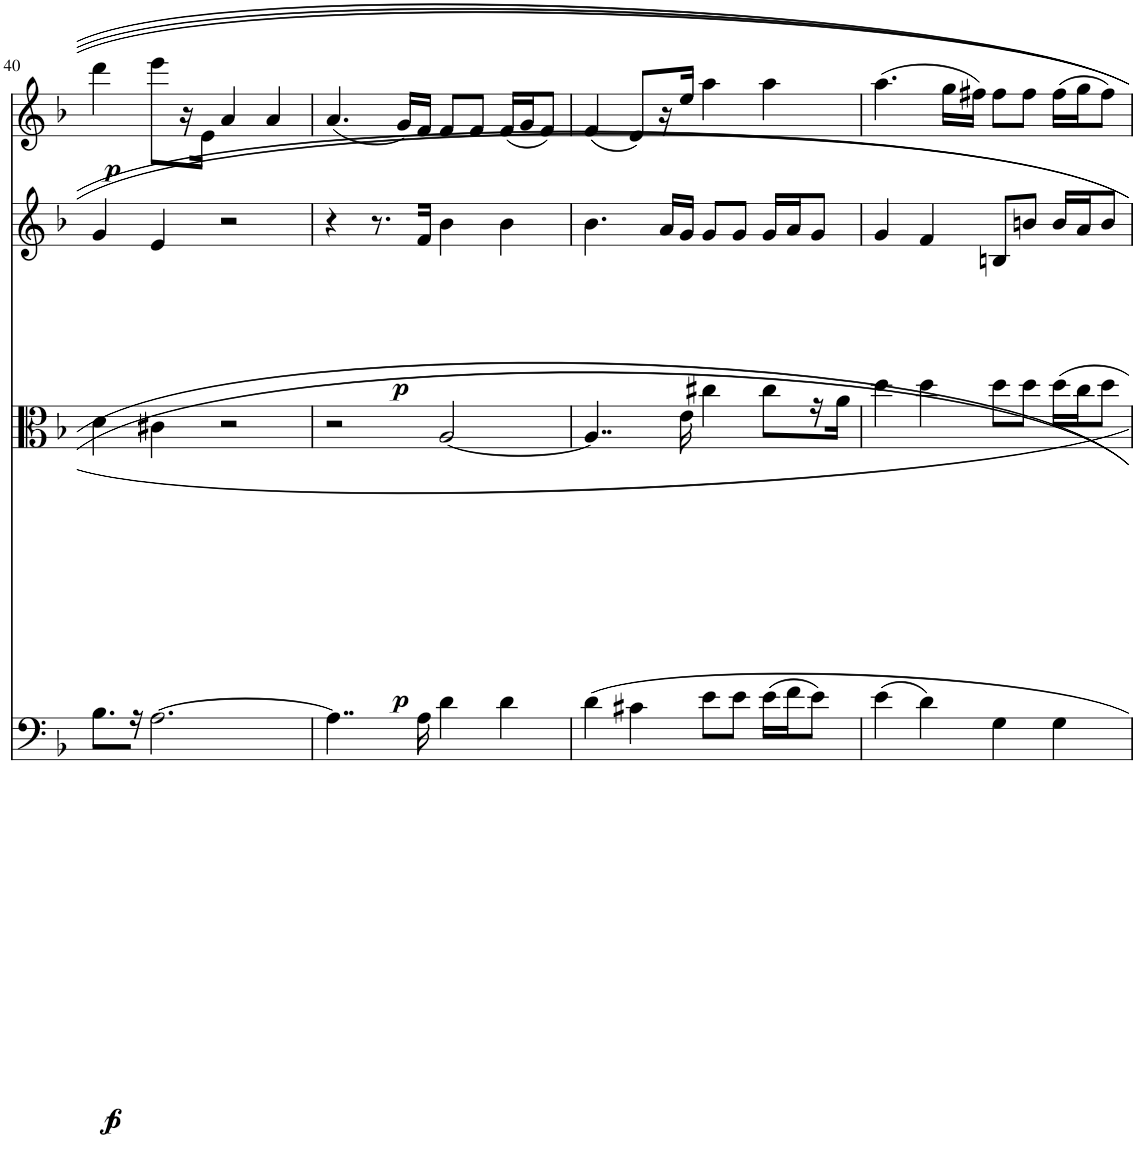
**kern	**dynam	**kern	**dynam	**kern	**dynam	**kern	**dynam
*part4	*part4	*part3	*part3	*part2	*part2	*part1	*part1
*staff4	*staff4	*staff3	*staff3	*staff2	*staff2	*staff1	*staff1
*I"Violoncello	*	*I"Viola	*	*I"Violin II	*	*I"Violin I	*
*I'Vc	*	*I'Vla	*	*I'Vln	*	*I'Vln	*
!!LO:PB:g=z
*clefF4	*	*clefC3	*	*clefG2	*	*clefG2	*
*k[b-]	*	*k[b-]	*	*k[b-]	*	*k[b-]	*
*M4/4	*	*M4/4	*	*M4/4	*	*M4/4	*
=40	=40	=40	=40	=40	=40	=40	=40
!	!LO:DY:b	!	!	!	!	!	!
!	!LO:DY:n=1:b	!	!	!	!	!	!LO:DY:b
8.B-\L	p f	4d\	.	4g/	.	4ddd\	p
16r	.	.	.	.	.	.	.
[2.A\	.	4c#X\	.	4e/	.	8eee\L	.
.	.	.	.	.	.	16r	.
.	.	.	.	.	.	16e\JJ	.
.	.	2r	.	2r	.	4a/	.
.	.	.	.	.	.	4a/	.
=41	=41	=41	=41	=41	=41	=41	=41
!	!	!	!LO:DY:b	!	!LO:DY:b	!	!
4..A\]	.	2r	p	4r	p	(4.a/	.
.	.	.	.	8.r	.	.	.
.	.	.	.	.	.	16g/LL)	.
16A\	.	.	.	16f/Jk	.	16f/JJ	.
4d\	.	[2A/	.	4b-\	.	8f/L	.
.	.	.	.	.	.	8f/J	.
4d\	.	.	.	4b-\	.	(16f/LL	.
.	.	.	.	.	.	16g/J	.
.	.	.	.	.	.	8f/J)	.
=42	=42	=42	=42	=42	=42	=42	=42
4d\	.	4..A/]	.	4.b-\	.	(4f/	.
4c#X\	.	.	.	.	.	8e/L)	.
.	.	.	.	16a/LL	.	16r	.
.	.	16e\	.	16g/JJ	.	16ee/JJ	.
8e\L	.	4cc#X\	.	8g/L	.	4aa\	.
8e\J	.	.	.	8g/J	.	.	.
(16e\LL	.	8cc#\L	.	16g/LL	.	4aa\	.
16f\J	.	.	.	16a/J	.	.	.
8e\J)	.	16r	.	8g/J	.	.	.
.	.	16a\JJ	.	.	.	.	.
=43	=43	=43	=43	=43	=43	=43	=43
(4e\	.	4dd\	.	4g/	.	(4.aa\	.
4d\)	.	4dd\	.	4f/	.	.	.
.	.	.	.	.	.	16gg\LL	.
.	.	.	.	.	.	16ff#X\JJ)	.
4G\	.	8dd\L	.	8Bn/L	.	8ff#\L	.
.	.	8dd\J	.	8bn/J	.	8ff#\J	.
4G\	.	16dd\LL	.	16b/LL	.	(16ff#\LL	.
.	.	16cc\J	.	16a/J	.	16gg\J	.
.	.	8dd\J	.	8b/J	.	8ff#\J)	.
=	=	=	=	=	=	=	=
*-	*-	*-	*-	*-	*-	*-	*-
